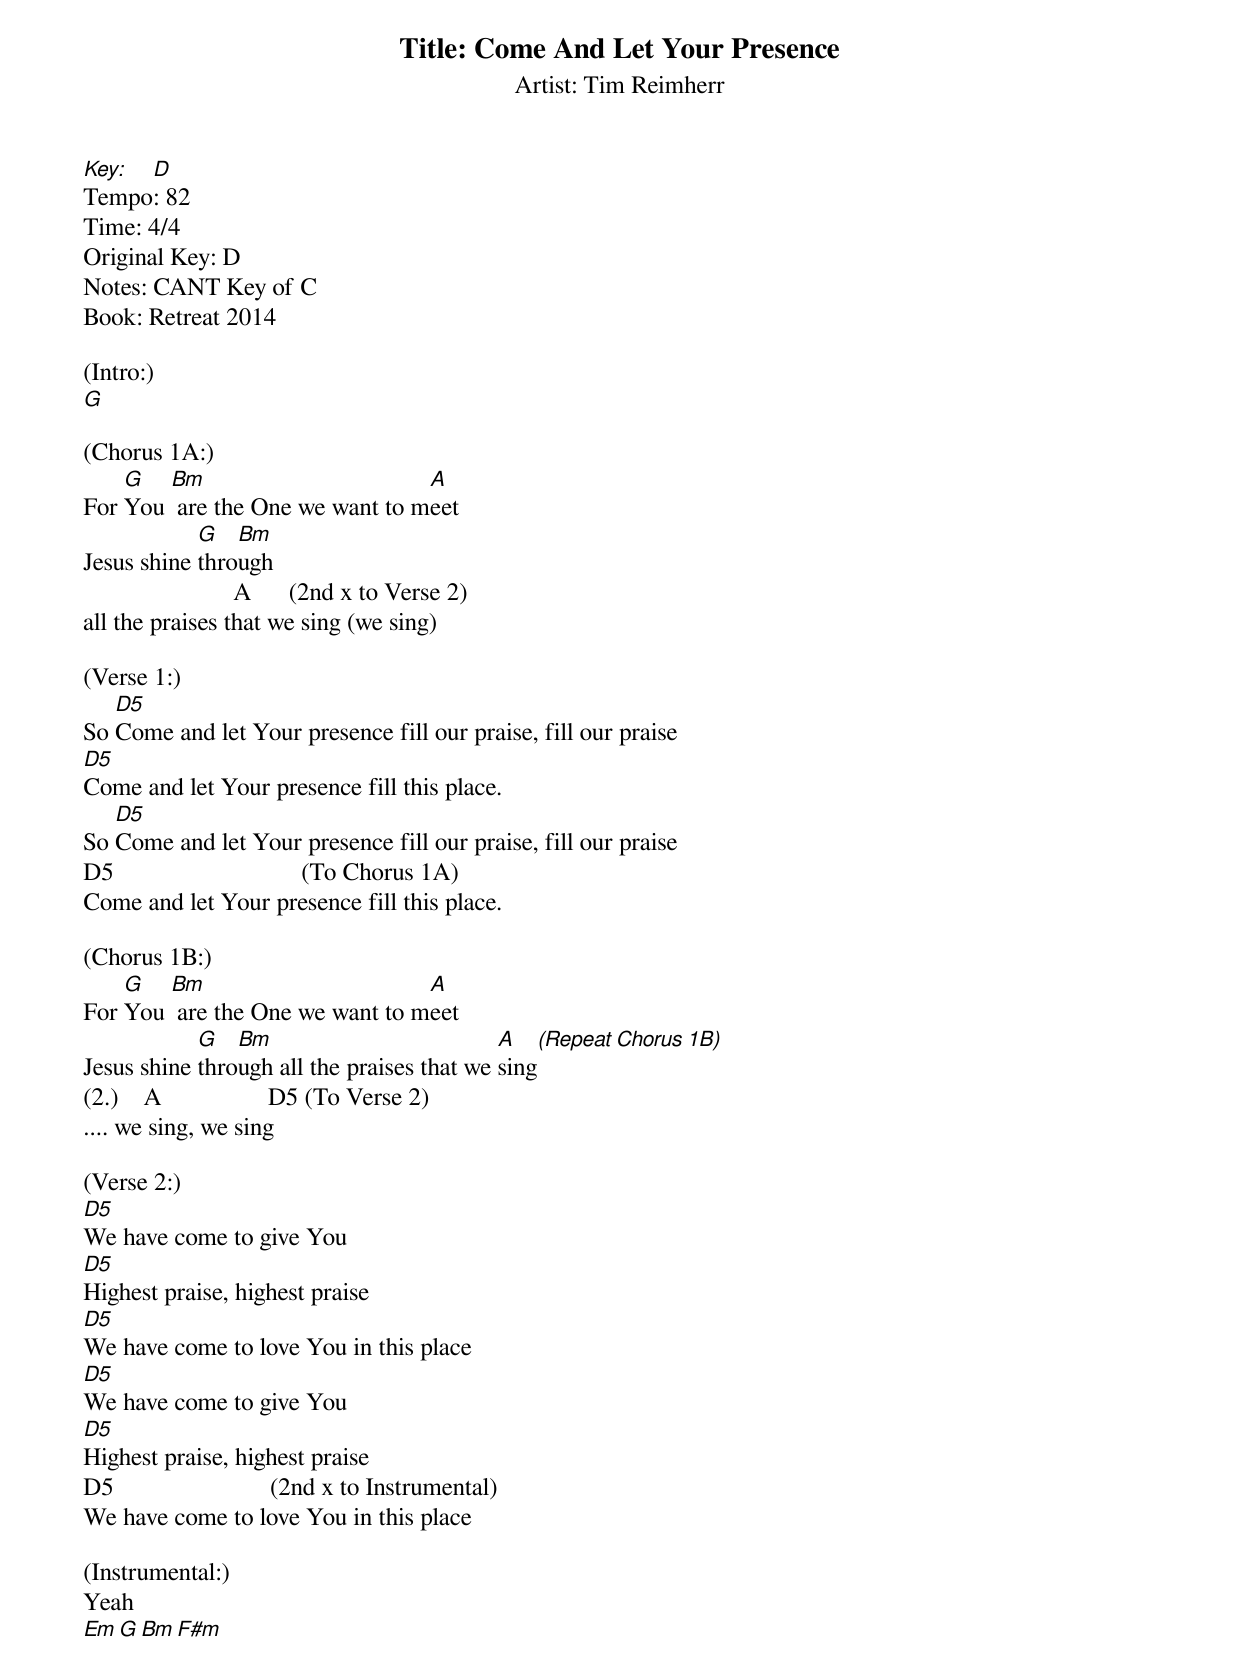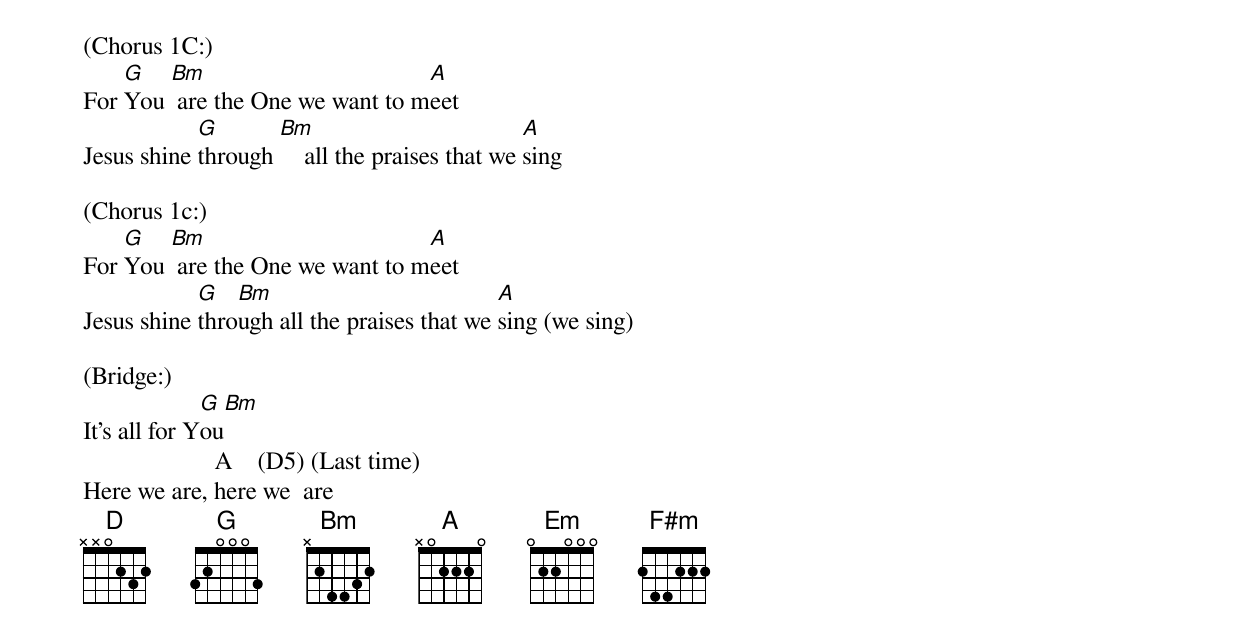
Title: Come And Let Your Presence
Artist: Tim Reimherr
Key: D
Tempo: 82
Time: 4/4
Original Key: D
Notes: CANT Key of C
Book: Retreat 2014
CCLI: 5540907

(Intro:)
G

(Chorus 1A:)
    G   Bm                       A
For You  are the One we want to meet
            G   Bm
Jesus shine through
                        A      (2nd x to Verse 2)
all the praises that we sing (we sing)

(Verse 1:)
   D5
So Come and let Your presence fill our praise, fill our praise
D5
Come and let Your presence fill this place.
   D5
So Come and let Your presence fill our praise, fill our praise
D5                              (To Chorus 1A)
Come and let Your presence fill this place.

(Chorus 1B:)
    G   Bm                       A
For You  are the One we want to meet
            G   Bm                          A   (Repeat Chorus 1B)
Jesus shine through all the praises that we sing
(2.)    A                 D5 (To Verse 2)
.... we sing, we sing

(Verse 2:)
D5
We have come to give You
D5
Highest praise, highest praise
D5
We have come to love You in this place
D5
We have come to give You
D5
Highest praise, highest praise
D5                         (2nd x to Instrumental)
We have come to love You in this place

(Instrumental:)
Yeah
Em   G   Bm  F#m

(Chorus 1C:)
    G   Bm                       A
For You  are the One we want to meet
            G       Bm                          A
Jesus shine through     all the praises that we sing

(Chorus 1c:)
    G   Bm                       A
For You  are the One we want to meet
            G   Bm                          A
Jesus shine through all the praises that we sing (we sing)

(Bridge:)
              G   Bm
It's all for You
                     A    (D5) (Last time)
Here we are, here we  are
